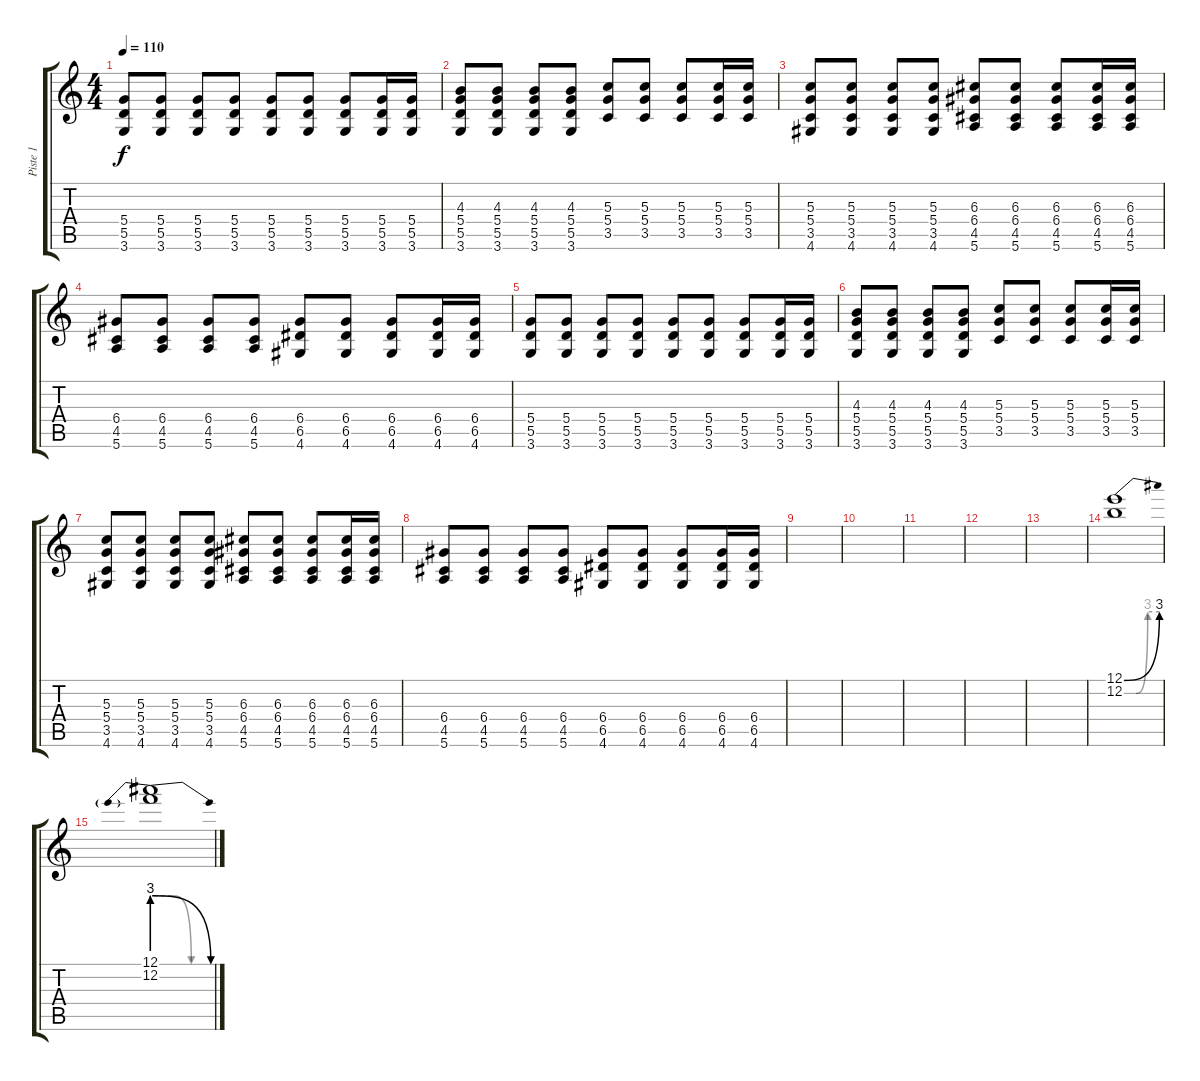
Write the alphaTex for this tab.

\track ("Piste 1" "Piste 1") {instrument electricguitarclean}
\staff {score tabs}
\tuning (E4 B3 G3 D3 A2 E2) {hide}
\ts (4 4)
\tempo 110
\clef g2
\ks c
(5.4 5.5 3.6).8{dy f instrument electricguitarclean} (5.4 5.5 3.6).8 (5.4 5.5 3.6).8 (5.4 5.5 3.6).8 (5.4 5.5 3.6).8 (5.4 5.5 3.6).8 (5.4 5.5 3.6).8 (5.4 5.5 3.6).16 (5.4 5.5 3.6).16 |
(4.3 5.4 5.5 3.6).8 (4.3 5.4 5.5 3.6).8 (4.3 5.4 5.5 3.6).8 (4.3 5.4 5.5 3.6).8 (5.3 5.4 3.5).8 (5.3 5.4 3.5).8 (5.3 5.4 3.5).8 (5.3 5.4 3.5).16 (5.3 5.4 3.5).16 |
(5.3 5.4 3.5 4.6).8 (5.3 5.4 3.5 4.6).8 (5.3 5.4 3.5 4.6).8 (5.3 5.4 3.5 4.6).8 (6.3 6.4 4.5 5.6).8 (6.3 6.4 4.5 5.6).8 (6.3 6.4 4.5 5.6).8 (6.3 6.4 4.5 5.6).16 (6.3 6.4 4.5 5.6).16 |
(6.4 4.5 5.6).8 (6.4 4.5 5.6).8 (6.4 4.5 5.6).8 (6.4 4.5 5.6).8 (6.4 6.5 4.6).8 (6.4 6.5 4.6).8 (6.4 6.5 4.6).8 (6.4 6.5 4.6).16 (6.4 6.5 4.6).16 |
(5.4 5.5 3.6).8 (5.4 5.5 3.6).8 (5.4 5.5 3.6).8 (5.4 5.5 3.6).8 (5.4 5.5 3.6).8 (5.4 5.5 3.6).8 (5.4 5.5 3.6).8 (5.4 5.5 3.6).16 (5.4 5.5 3.6).16 |
(4.3 5.4 5.5 3.6).8 (4.3 5.4 5.5 3.6).8 (4.3 5.4 5.5 3.6).8 (4.3 5.4 5.5 3.6).8 (5.3 5.4 3.5).8 (5.3 5.4 3.5).8 (5.3 5.4 3.5).8 (5.3 5.4 3.5).16 (5.3 5.4 3.5).16 |
(5.3 5.4 3.5 4.6).8 (5.3 5.4 3.5 4.6).8 (5.3 5.4 3.5 4.6).8 (5.3 5.4 3.5 4.6).8 (6.3 6.4 4.5 5.6).8 (6.3 6.4 4.5 5.6).8 (6.3 6.4 4.5 5.6).8 (6.3 6.4 4.5 5.6).16 (6.3 6.4 4.5 5.6).16 |
(6.4 4.5 5.6).8 (6.4 4.5 5.6).8 (6.4 4.5 5.6).8 (6.4 4.5 5.6).8 (6.4 6.5 4.6).8 (6.4 6.5 4.6).8 (6.4 6.5 4.6).8 (6.4 6.5 4.6).16 (6.4 6.5 4.6).16 |
|
|
|
|
|
(12.1{be (bend 0 0 60 12)} 12.2{be (custom 0 0 20 0 40 12 60 12)}).1 |
(12.1{be (prebendrelease 0 12 60 0)} 12.2{be (custom 0 12 20 12 40 0 60 0)}).1
